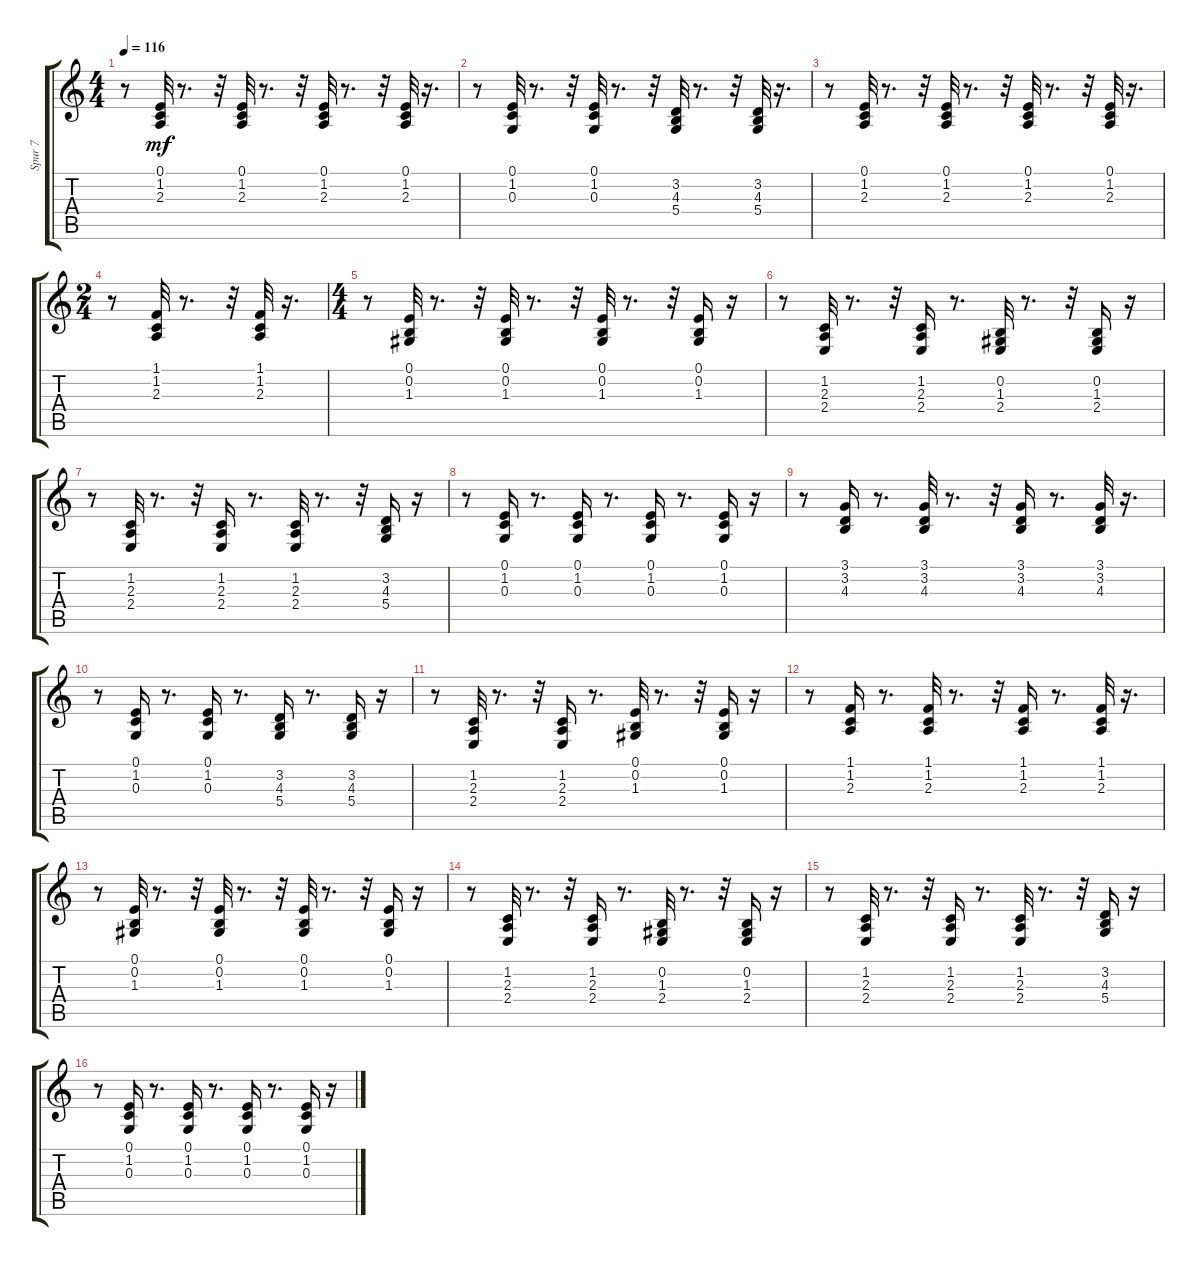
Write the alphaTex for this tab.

\track ("Spur 7" "Spur 7") {instrument synthbrass1}
\staff {score tabs}
\tuning (E4 B3 G3 D3 A2 E2) {hide}
\ts (4 4)
\tempo 116
\clef g2
\ks c
r.8{dy mf} (0.1 1.2 2.3).32 r.8{d} r.32 (0.1 1.2 2.3).32 r.8{d} r.32 (0.1 1.2 2.3).32 r.8{d} r.32 (0.1 1.2 2.3).32 r.16{d} |
r.8 (0.1 1.2 0.3).32 r.8{d} r.32 (0.1 1.2 0.3).32 r.8{d} r.32 (3.2 4.3 5.4).32 r.8{d} r.32 (3.2 4.3 5.4).32 r.16{d} |
r.8 (0.1 1.2 2.3).32 r.8{d} r.32 (0.1 1.2 2.3).32 r.8{d} r.32 (0.1 1.2 2.3).32 r.8{d} r.32 (0.1 1.2 2.3).32 r.16{d} |
\ts (2 4)
r.8 (1.1 1.2 2.3).32 r.8{d} r.32 (1.1 1.2 2.3).32 r.16{d} |
\ts (4 4)
r.8 (0.1 0.2 1.3).32 r.8{d} r.32 (0.1 0.2 1.3).32 r.8{d} r.32 (0.1 0.2 1.3).32 r.8{d} r.32 (0.1 0.2 1.3).16 r.16 |
r.8 (1.2 2.3 2.4).32 r.8{d} r.32 (1.2 2.3 2.4).16 r.8{d} (0.2 1.3 2.4).32 r.8{d} r.32 (0.2 1.3 2.4).16 r.16 |
r.8 (1.2 2.3 2.4).32 r.8{d} r.32 (1.2 2.3 2.4).16 r.8{d} (1.2 2.3 2.4).32 r.8{d} r.32 (3.2 4.3 5.4).16 r.16 |
r.8 (0.1 1.2 0.3).16 r.8{d} (0.1 1.2 0.3).16 r.8{d} (0.1 1.2 0.3).16 r.8{d} (0.1 1.2 0.3).16 r.16 |
r.8 (3.1 3.2 4.3).16 r.8{d} (3.1 3.2 4.3).32 r.8{d} r.32 (3.1 3.2 4.3).16 r.8{d} (3.1 3.2 4.3).32 r.16{d} |
r.8 (0.1 1.2 0.3).16 r.8{d} (0.1 1.2 0.3).16 r.8{d} (3.2 4.3 5.4).16 r.8{d} (3.2 4.3 5.4).16 r.16 |
r.8 (1.2 2.3 2.4).32 r.8{d} r.32 (1.2 2.3 2.4).16 r.8{d} (0.1 0.2 1.3).32 r.8{d} r.32 (0.1 0.2 1.3).16 r.16 |
r.8 (1.1 1.2 2.3).16 r.8{d} (1.1 1.2 2.3).32 r.8{d} r.32 (1.1 1.2 2.3).16 r.8{d} (1.1 1.2 2.3).32 r.16{d} |
r.8 (0.1 0.2 1.3).32 r.8{d} r.32 (0.1 0.2 1.3).32 r.8{d} r.32 (0.1 0.2 1.3).32 r.8{d} r.32 (0.1 0.2 1.3).16 r.16 |
r.8 (1.2 2.3 2.4).32 r.8{d} r.32 (1.2 2.3 2.4).16 r.8{d} (0.2 1.3 2.4).32 r.8{d} r.32 (0.2 1.3 2.4).16 r.16 |
r.8 (1.2 2.3 2.4).32 r.8{d} r.32 (1.2 2.3 2.4).16 r.8{d} (1.2 2.3 2.4).32 r.8{d} r.32 (3.2 4.3 5.4).16 r.16 |
r.8 (0.1 1.2 0.3).16 r.8{d} (0.1 1.2 0.3).16 r.8{d} (0.1 1.2 0.3).16 r.8{d} (0.1 1.2 0.3).16 r.16
